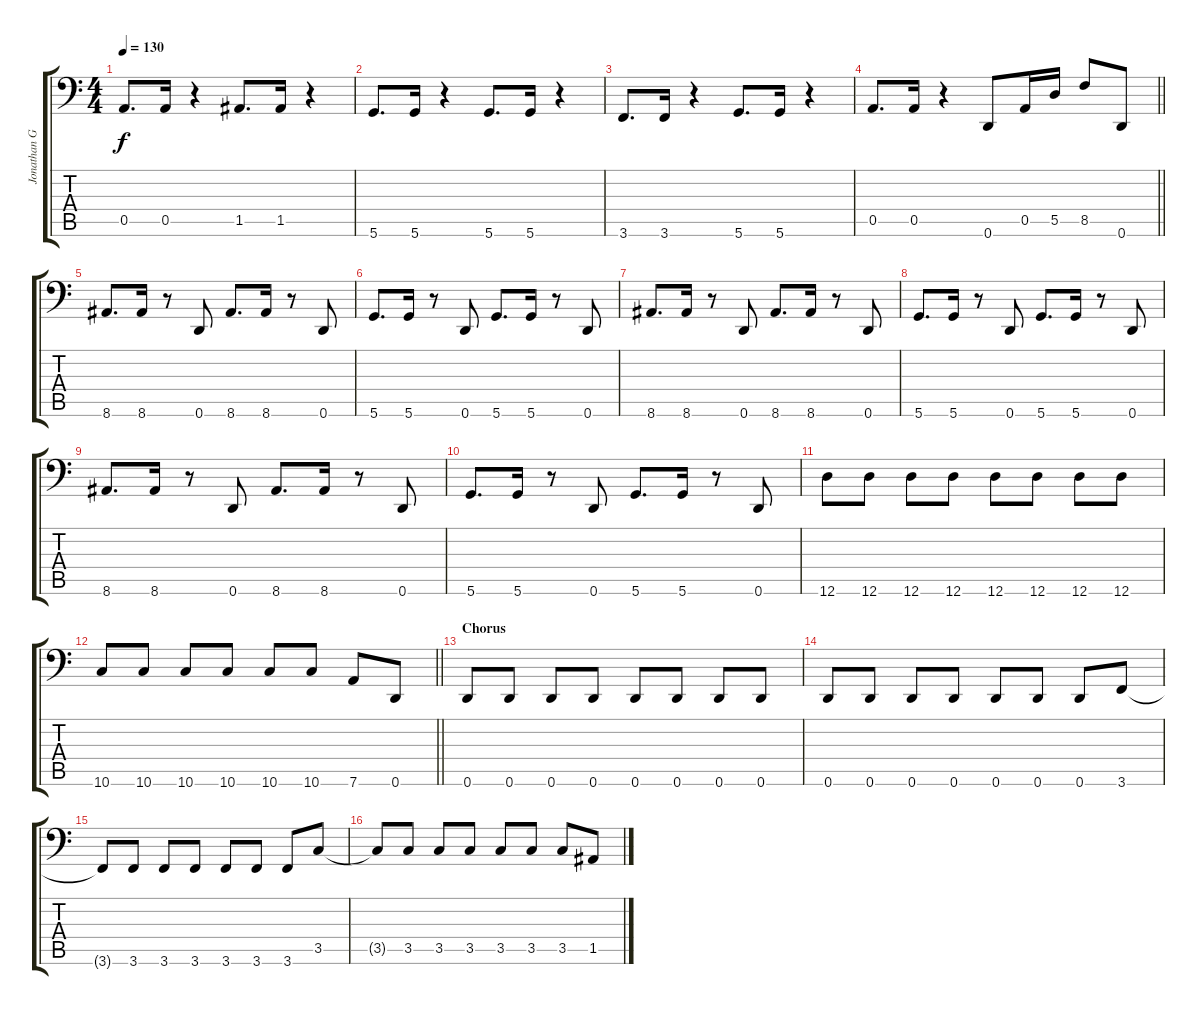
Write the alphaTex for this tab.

\track ("Jonathan Gallan" "Jonathan G") {instrument electricbassfinger}
\staff {score tabs}
\tuning (E3 B2 G2 D2 A1 D1) {hide}
\ts (4 4)
\tempo 130
\clef f4
\ks c
0.5.8{d dy f} 0.5.16 r.4 1.5.8{d} 1.5.16 r.4 |
5.6.8{d} 5.6.16 r.4 5.6.8{d} 5.6.16 r.4 |
3.6.8{d} 3.6.16 r.4 5.6.8{d} 5.6.16 r.4 |
\barLineRight lightlight
0.5.8{d} 0.5.16 r.4 0.6.8 0.5.16 5.5.16 8.5.8 0.6.8 |
\section ("" "")
8.6.8{d} 8.6.16 r.8 0.6.8 8.6.8{d} 8.6.16 r.8 0.6.8 |
5.6.8{d} 5.6.16 r.8 0.6.8 5.6.8{d} 5.6.16 r.8 0.6.8 |
8.6.8{d} 8.6.16 r.8 0.6.8 8.6.8{d} 8.6.16 r.8 0.6.8 |
5.6.8{d} 5.6.16 r.8 0.6.8 5.6.8{d} 5.6.16 r.8 0.6.8 |
8.6.8{d} 8.6.16 r.8 0.6.8 8.6.8{d} 8.6.16 r.8 0.6.8 |
5.6.8{d} 5.6.16 r.8 0.6.8 5.6.8{d} 5.6.16 r.8 0.6.8 |
12.6.8 12.6.8 12.6.8 12.6.8 12.6.8 12.6.8 12.6.8 12.6.8 |
\barLineRight lightlight
10.6.8 10.6.8 10.6.8 10.6.8 10.6.8 10.6.8 7.6.8 0.6.8 |
\section ("" "Chorus")
0.6.8 0.6.8 0.6.8 0.6.8 0.6.8 0.6.8 0.6.8 0.6.8 |
0.6.8 0.6.8 0.6.8 0.6.8 0.6.8 0.6.8 0.6.8 3.6.8 |
3.6{t}.8 3.6.8 3.6.8 3.6.8 3.6.8 3.6.8 3.6.8 3.5.8 |
3.5{t}.8 3.5.8 3.5.8 3.5.8 3.5.8 3.5.8 3.5.8 1.5.8
